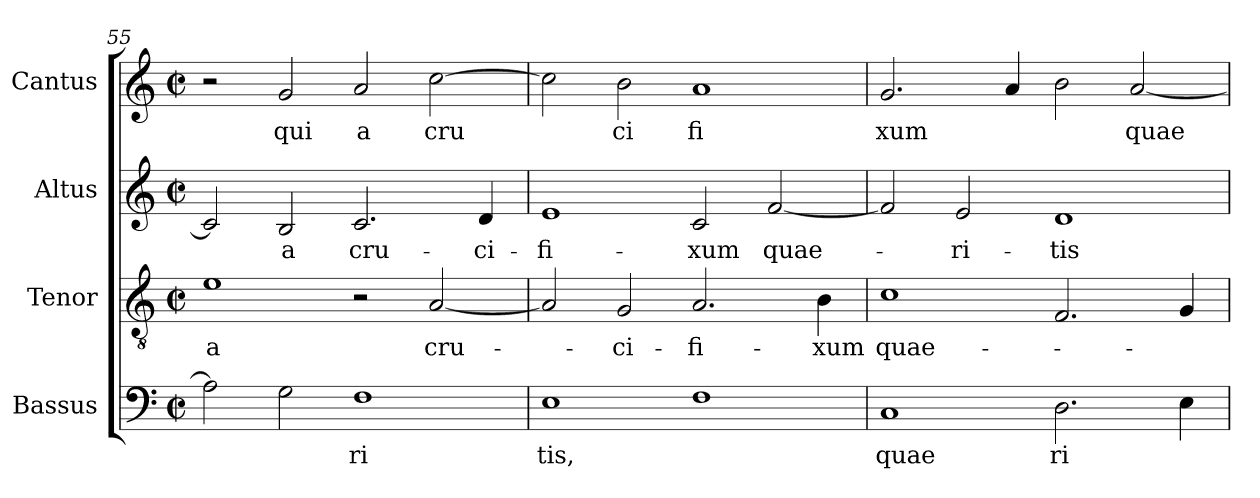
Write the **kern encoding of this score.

**kern	**text	**kern	**text	**kern	**text	**kern	**text
*part4	*part4	*part3	*part3	*part2	*part2	*part1	*part1
*staff4	*staff4	*staff3	*staff3	*staff2	*staff2	*staff1	*staff1
*I"Bassus	*	*I"Tenor	*	*I"Altus	*	*I"Cantus	*
*clefF4	*	*clefGv2	*	*clefG2	*	*clefG2	*
*M2/2	*	*M2/2	*	*M2/2	*	*M2/2	*
*met(c|)	*	*met(c|)	*	*met(c|)	*	*met(c|)	*
=55	=55	=55	=55	=55	=55	=55	=55
!	!	!	!LO:LY:b:cj	!	!	!	!
2A\]	.	1e	-a	2c/]	.	2r	.
!	!	!	!	!	!LO:LY:b:cj	!	!LO:LY:b:cj
2G\	.	.	.	2B/	-a	2g/	qui
!	!LO:LY:b:cj	!	!	!	!LO:LY:b:cj	!	!LO:LY:b:cj
1F	ri	2r	.	2.c/	cru-	2a/	a
!	!	!	!LO:LY:b	!	!	!	!LO:LY:b
.	.	[<2A/	cru-	.	.	[>2cc\	cru
!	!	!	!	!	!LO:LY:b:cj	!	!
.	.	.	.	4d/	-ci-	.	.
=56	=56	=56	=56	=56	=56	=56	=56
!	!LO:LY:b:cj	!	!	!	!LO:LY:b:cj	!	!
1E	tis,	2A/]	.	1e	-fi-	2cc\]	.
!	!	!	!LO:LY:b:cj	!	!	!	!LO:LY:b:cj
.	.	2G/	-ci-	.	.	2b\	ci
!	!	!	!LO:LY:b:cj	!	!LO:LY:b:cj	!	!LO:LY:b:cj
1F	.	2.A/	-fi-	2c/	-xum	1a	fi
!	!	!	!	!	!LO:LY:b	!	!
.	.	.	.	[<2f/	quae-	.	.
!	!	!	!LO:LY:b:cj	!	!	!	!
.	.	4B\	-xum	.	.	.	.
=57	=57	=57	=57	=57	=57	=57	=57
!	!LO:LY:b:cj	!	!LO:LY:b	!	!	!	!LO:LY:b
1C	quae	1c	quae-	2f/]	.	2.g/	xum
!	!	!	!	!	!LO:LY:b:cj	!	!
.	.	.	.	2e/	-ri-	.	.
.	.	.	.	.	.	4a/	.
!	!LO:LY:b:cj	!	!	!	!LO:LY:b:cj	!	!
2.D\	ri	2.F/	.	1d	-tis	2b\	.
!	!	!	!	!	!	!	!LO:LY:b
.	.	.	.	.	.	[<2a/	quae
4E\	.	4G/	.	.	.	.	.
=	=	=	=	=	=	=	=
*-	*-	*-	*-	*-	*-	*-	*-
